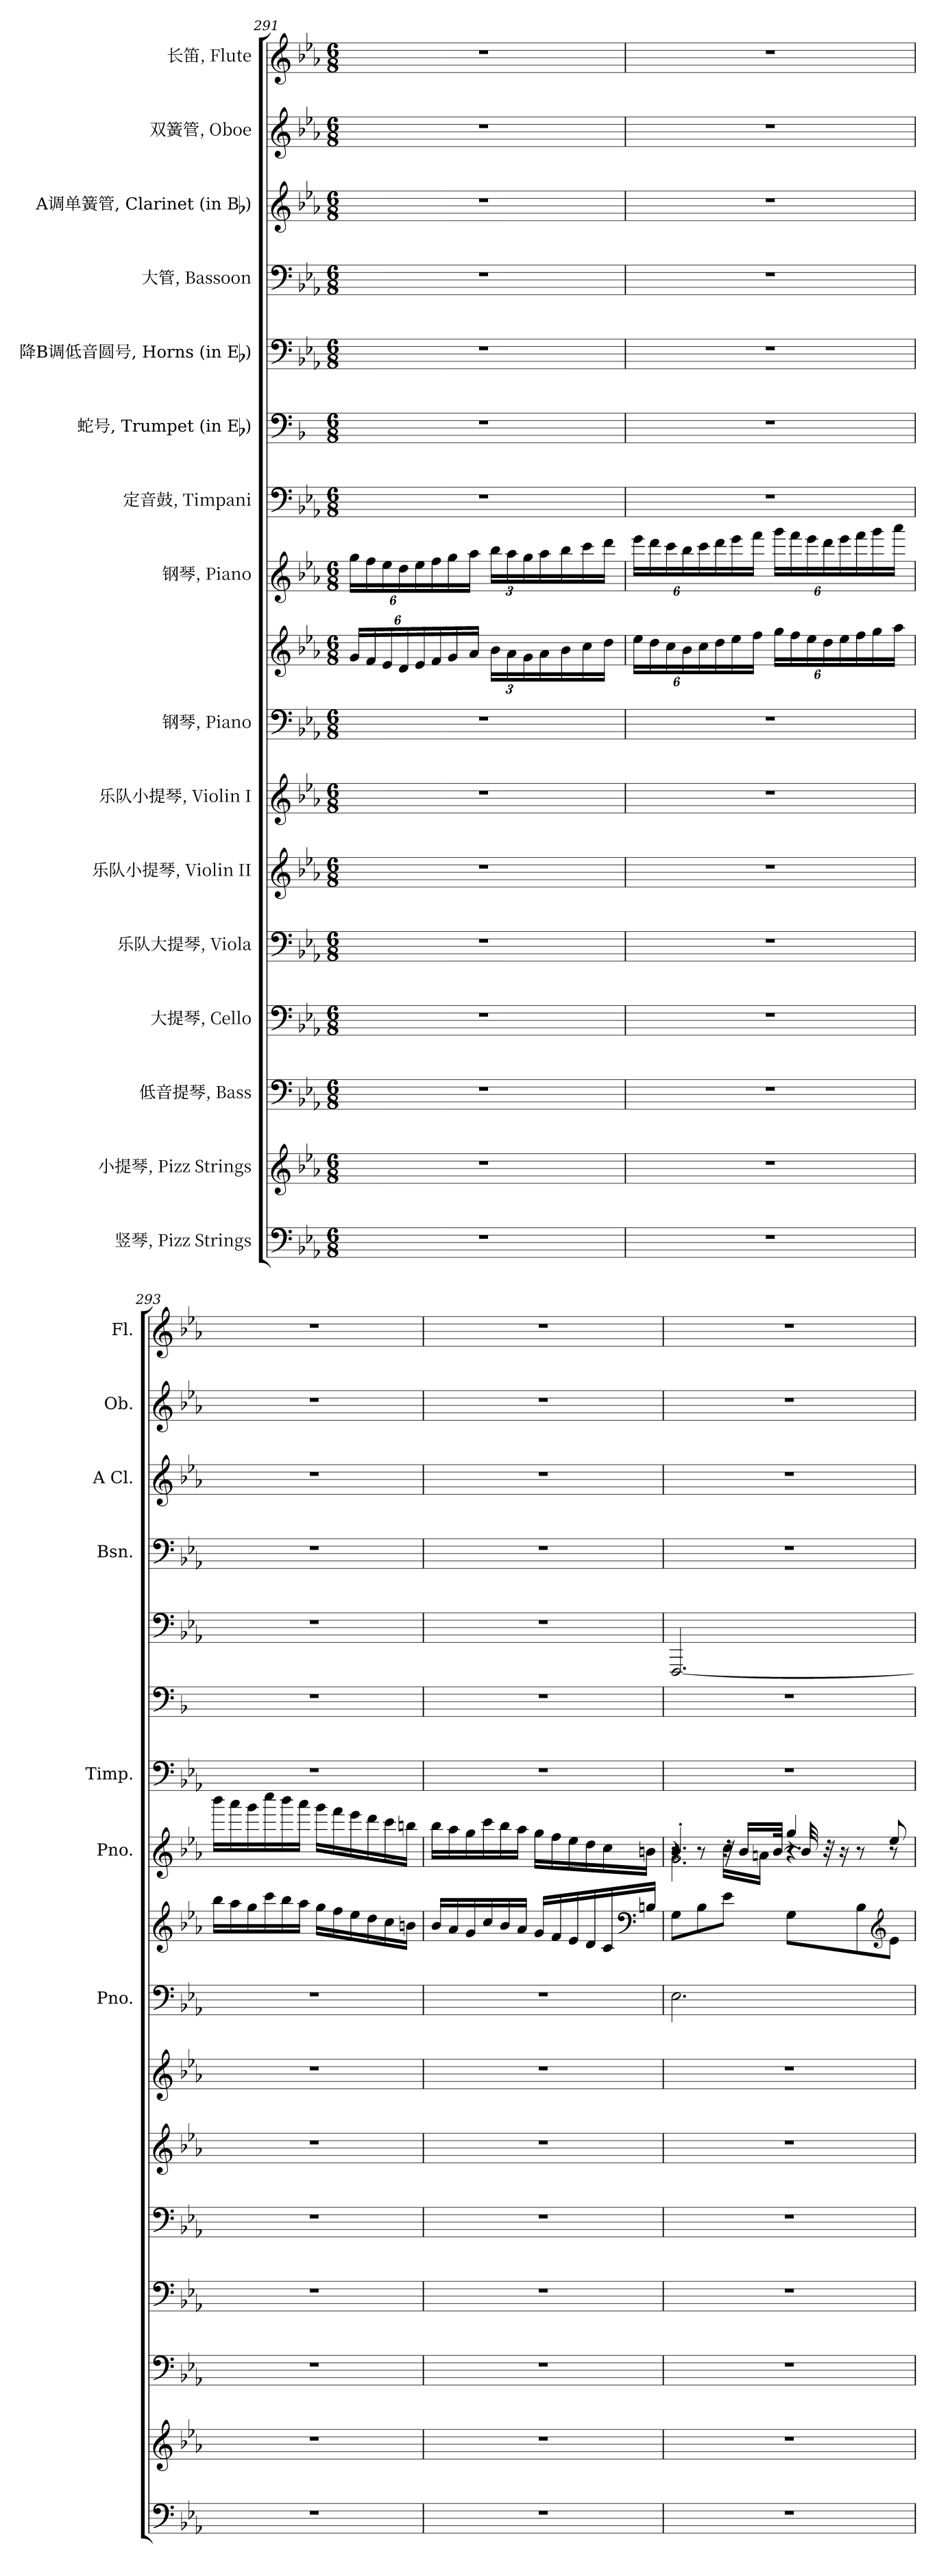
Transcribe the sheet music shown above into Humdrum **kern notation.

**kern	**kern	**kern	**kern	**kern	**kern	**kern	**kern	**kern	**kern	**kern	**kern	**kern	**kern	**kern	**kern	**kern
*part16	*part15	*part14	*part13	*part12	*part11	*part10	*part9	*part9	*part8	*part7	*part6	*part5	*part4	*part3	*part2	*part1
*staff17	*staff16	*staff15	*staff14	*staff13	*staff12	*staff11	*staff10	*staff9	*staff8	*staff7	*staff6	*staff5	*staff4	*staff3	*staff2	*staff1
*I"竖琴, Pizz Strings	*I"小提琴, Pizz Strings	*I"低音提琴, Bass	*I"大提琴, Cello	*I"乐队大提琴, Viola	*I"乐队小提琴, Violin II	*I"乐队小提琴, Violin I	*I"钢琴, Piano	*	*I"钢琴, Piano	*I"定音鼓, Timpani	*I"蛇号, Trumpet (in Eb)	*I"降B调低音圆号, Horns (in Eb)	*I"大管, Bassoon	*I"A调单簧管, Clarinet (in Bb)	*I"双簧管, Oboe	*I"长笛, Flute
*	*	*	*	*	*	*	*I'Pno.	*	*I'Pno.	*I'Timp.	*	*	*I'Bsn.	*I'A Cl.	*I'Ob.	*I'Fl.
!!LO:PB:g=z
*clefF4	*clefG2	*clefF4	*clefF4	*clefF4	*clefG2	*clefG2	*clefF4	*clefG2	*clefG2	*clefF4	*clefF4	*clefF4	*clefF4	*clefG2	*clefG2	*clefG2
*	*	*ITrd7c12	*	*	*	*	*	*	*	*	*ITrd1c2	*ITrd1c2	*	*ITrd2c3	*	*
*k[b-e-a-]	*k[b-e-a-]	*k[b-e-a-]	*k[b-e-a-]	*k[b-e-a-]	*k[b-e-a-]	*k[b-e-a-]	*k[b-e-a-]	*k[b-e-a-]	*k[b-e-a-]	*k[b-e-a-]	*k[b-e-a-]	*k[b-e-a-d-g-]	*k[b-e-a-]	*k[]	*k[b-e-a-]	*k[b-e-a-]
*M6/8	*M6/8	*M6/8	*M6/8	*M6/8	*M6/8	*M6/8	*M6/8	*M6/8	*M6/8	*M6/8	*M6/8	*M6/8	*M6/8	*M6/8	*M6/8	*M6/8
*	*	*	*	*	*	*	*	*Xbrackettup	*Xbrackettup	*	*	*	*	*	*	*
=291	=291	=291	=291	=291	=291	=291	=291	=291	=291	=291	=291	=291	=291	=291	=291	=291
2.r	2.r	2.r	2.r	2.r	2.r	2.r	2.r	24g/LL	24gg\LL	2.r	2.r	2.r	2.r	2.r	2.r	2.r
.	.	.	.	.	.	.	.	24f/	24ff\	.	.	.	.	.	.	.
.	.	.	.	.	.	.	.	24e-/	24ee-\	.	.	.	.	.	.	.
.	.	.	.	.	.	.	.	24d/	24dd\	.	.	.	.	.	.	.
.	.	.	.	.	.	.	.	24e-/	24ee-\	.	.	.	.	.	.	.
.	.	.	.	.	.	.	.	24f/	24ff\	.	.	.	.	.	.	.
.	.	.	.	.	.	.	.	16g/	16gg\	.	.	.	.	.	.	.
.	.	.	.	.	.	.	.	16a-/JJ	16aa-\JJ	.	.	.	.	.	.	.
.	.	.	.	.	.	.	.	24b-\LL	24bb-\LL	.	.	.	.	.	.	.
.	.	.	.	.	.	.	.	24a-\	24aa-\	.	.	.	.	.	.	.
.	.	.	.	.	.	.	.	24g\	24gg\	.	.	.	.	.	.	.
.	.	.	.	.	.	.	.	16a-\	16aa-\	.	.	.	.	.	.	.
.	.	.	.	.	.	.	.	16b-\	16bb-\	.	.	.	.	.	.	.
.	.	.	.	.	.	.	.	16cc\	16ccc\	.	.	.	.	.	.	.
.	.	.	.	.	.	.	.	16dd\JJ	16ddd\JJ	.	.	.	.	.	.	.
=292	=292	=292	=292	=292	=292	=292	=292	=292	=292	=292	=292	=292	=292	=292	=292	=292
2.r	2.r	2.r	2.r	2.r	2.r	2.r	2.r	24ee-\LL	24eee-\LL	2.r	2.r	2.r	2.r	2.r	2.r	2.r
.	.	.	.	.	.	.	.	24dd\	24ddd\	.	.	.	.	.	.	.
.	.	.	.	.	.	.	.	24cc\	24ccc\	.	.	.	.	.	.	.
.	.	.	.	.	.	.	.	24b-\	24bb-\	.	.	.	.	.	.	.
.	.	.	.	.	.	.	.	24cc\	24ccc\	.	.	.	.	.	.	.
.	.	.	.	.	.	.	.	24dd\	24ddd\	.	.	.	.	.	.	.
.	.	.	.	.	.	.	.	16ee-\	16eee-\	.	.	.	.	.	.	.
.	.	.	.	.	.	.	.	16ff\JJ	16fff\JJ	.	.	.	.	.	.	.
.	.	.	.	.	.	.	.	24gg\LL	24ggg\LL	.	.	.	.	.	.	.
.	.	.	.	.	.	.	.	24ff\	24fff\	.	.	.	.	.	.	.
.	.	.	.	.	.	.	.	24ee-\	24eee-\	.	.	.	.	.	.	.
.	.	.	.	.	.	.	.	24dd\	24ddd\	.	.	.	.	.	.	.
.	.	.	.	.	.	.	.	24ee-\	24eee-\	.	.	.	.	.	.	.
.	.	.	.	.	.	.	.	24ff\	24fff\	.	.	.	.	.	.	.
.	.	.	.	.	.	.	.	16gg\	16ggg\	.	.	.	.	.	.	.
.	.	.	.	.	.	.	.	16aa-\JJ	16aaa-\JJ	.	.	.	.	.	.	.
!!LO:PB:g=z
=293	=293	=293	=293	=293	=293	=293	=293	=293	=293	=293	=293	=293	=293	=293	=293	=293
2.r	2.r	2.r	2.r	2.r	2.r	2.r	2.r	16bb-\LL	16bbb-\LL	2.r	2.r	2.r	2.r	2.r	2.r	2.r
.	.	.	.	.	.	.	.	16aa-\	16aaa-\	.	.	.	.	.	.	.
.	.	.	.	.	.	.	.	16gg\	16ggg\	.	.	.	.	.	.	.
.	.	.	.	.	.	.	.	16ccc\	16cccc\	.	.	.	.	.	.	.
.	.	.	.	.	.	.	.	16bb-\	16bbb-\	.	.	.	.	.	.	.
.	.	.	.	.	.	.	.	16aa-\JJ	16aaa-\JJ	.	.	.	.	.	.	.
.	.	.	.	.	.	.	.	16gg\LL	16ggg\LL	.	.	.	.	.	.	.
.	.	.	.	.	.	.	.	16ff\	16fff\	.	.	.	.	.	.	.
.	.	.	.	.	.	.	.	16ee-\	16eee-\	.	.	.	.	.	.	.
.	.	.	.	.	.	.	.	16dd\	16ddd\	.	.	.	.	.	.	.
.	.	.	.	.	.	.	.	16cc\	16ccc\	.	.	.	.	.	.	.
.	.	.	.	.	.	.	.	16bn\JJ	16bbn\JJ	.	.	.	.	.	.	.
=294	=294	=294	=294	=294	=294	=294	=294	=294	=294	=294	=294	=294	=294	=294	=294	=294
2.r	2.r	2.r	2.r	2.r	2.r	2.r	2.r	16b-/LL	16bb-\LL	2.r	2.r	2.r	2.r	2.r	2.r	2.r
.	.	.	.	.	.	.	.	16a-/	16aa-\	.	.	.	.	.	.	.
.	.	.	.	.	.	.	.	16g/	16gg\	.	.	.	.	.	.	.
.	.	.	.	.	.	.	.	16cc/	16ccc\	.	.	.	.	.	.	.
.	.	.	.	.	.	.	.	16b-/	16bb-\	.	.	.	.	.	.	.
.	.	.	.	.	.	.	.	16a-/JJ	16aa-\JJ	.	.	.	.	.	.	.
.	.	.	.	.	.	.	.	16g/LL	16gg\LL	.	.	.	.	.	.	.
.	.	.	.	.	.	.	.	16f/	16ff\	.	.	.	.	.	.	.
.	.	.	.	.	.	.	.	16e-/	16ee-\	.	.	.	.	.	.	.
.	.	.	.	.	.	.	.	16d/	16dd\	.	.	.	.	.	.	.
.	.	.	.	.	.	.	.	16c/	16cc\	.	.	.	.	.	.	.
*	*	*	*	*	*	*	*	*clefF4	*	*	*	*	*	*	*	*
.	.	.	.	.	.	.	.	16Bn/JJ	16bn\JJ	.	.	.	.	.	.	.
!!LO:PB:g=z
=295	=295	=295	=295	=295	=295	=295	=295	=295	=295	=295	=295	=295	=295	=295	=295	=295
*	*	*	*	*	*	*	*	*	*^	*	*	*	*	*	*	*
*	*	*	*	*	*	*	*	*	*	*^	*	*	*	*	*	*	*
*	*	*	*	*	*	*	*	*	*	*	*^	*	*	*	*	*	*	*
2.r	2.r	2.r	2.r	2.r	2.r	2.r	2.E-\	8G\L	4.b-'/	4r	8r	2.g\	2.r	2.r	[2.EEE-/	2.r	2.r	2.r	2.r
.	.	.	.	.	.	.	.	8B-\	.	.	8r	.	.	.	.	.	.	.	.
.	.	.	.	.	.	.	.	8e-\J	.	16cc\LL	32r	.	.	.	.	.	.	.	.
.	.	.	.	.	.	.	.	.	.	.	16b-/LL	.	.	.	.	.	.	.	.
.	.	.	.	.	.	.	.	.	.	16an\JJ	.	.	.	.	.	.	.	.	.
.	.	.	.	.	.	.	.	.	.	.	[32b-/JJk	.	.	.	.	.	.	.	.
.	.	.	.	.	.	.	.	8G\L	4gg/	4.r	32b-/]	.	.	.	.	.	.	.	.
.	.	.	.	.	.	.	.	.	.	.	32r	.	.	.	.	.	.	.	.
.	.	.	.	.	.	.	.	.	.	.	16r	.	.	.	.	.	.	.	.
.	.	.	.	.	.	.	.	8B-\	.	.	8r	.	.	.	.	.	.	.	.
*	*	*	*	*	*	*	*	*clefG2	*	*	*	*	*	*	*	*	*	*	*
.	.	.	.	.	.	.	.	8e-\J	8ee-/	.	8r	.	.	.	.	.	.	.	.
*	*	*	*	*	*	*	*	*	*v	*v	*v	*v	*	*	*	*	*	*	*
=	=	=	=	=	=	=	=	=	=	=	=	=	=	=	=	=
*-	*-	*-	*-	*-	*-	*-	*-	*-	*-	*-	*-	*-	*-	*-	*-	*-
